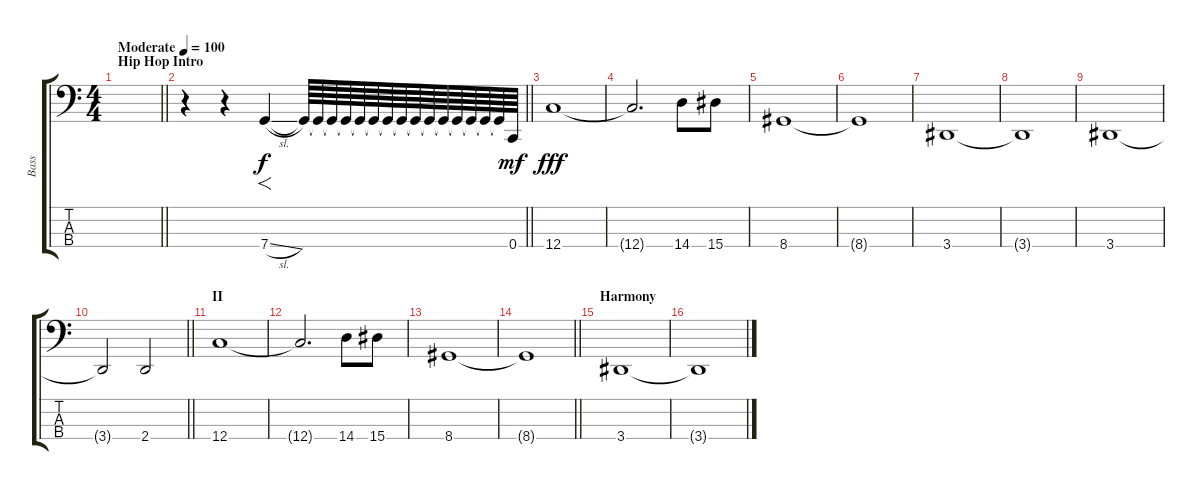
\track ("Bass" "Bass") {instrument slapbass1}
\staff {score tabs}
\tuning (F2 C2 G1 C1) {hide}
\ts (4 4)
\section ("" "Hip Hop Intro")
\tempo (100 "Moderate")
\tempo 150
\tempo (100 "Moderate")
\clef f4
\barLineRight lightlight
\ks c
|
\barLineRight lightlight
r.4 r.4 7.4{sl}.4{f} 7.4{t}.64{dy f} 7.4{t}.64 7.4{t}.64 7.4{t}.64 7.4{t}.64 7.4{t}.64 7.4{t}.64 7.4{t}.64 7.4{t}.64 7.4{t}.64 7.4{t}.64 7.4{t}.64 7.4{t}.64 7.4{t}.64 7.4{t}.64 0.4.64{dy mf} |
12.4.1{dy fff} |
12.4{t}.2{d} 14.4.8 15.4.8 |
8.4.1 |
8.4{t}.1 |
3.4.1 |
3.4{t}.1 |
3.4.1 |
\barLineRight lightlight
3.4{t}.2 2.4.2 |
\section ("" "II")
12.4.1 |
12.4{t}.2{d} 14.4.8 15.4.8 |
8.4.1 |
\barLineRight lightlight
8.4{t}.1 |
\section ("" "Harmony")
3.4.1 |
3.4{t}.1
